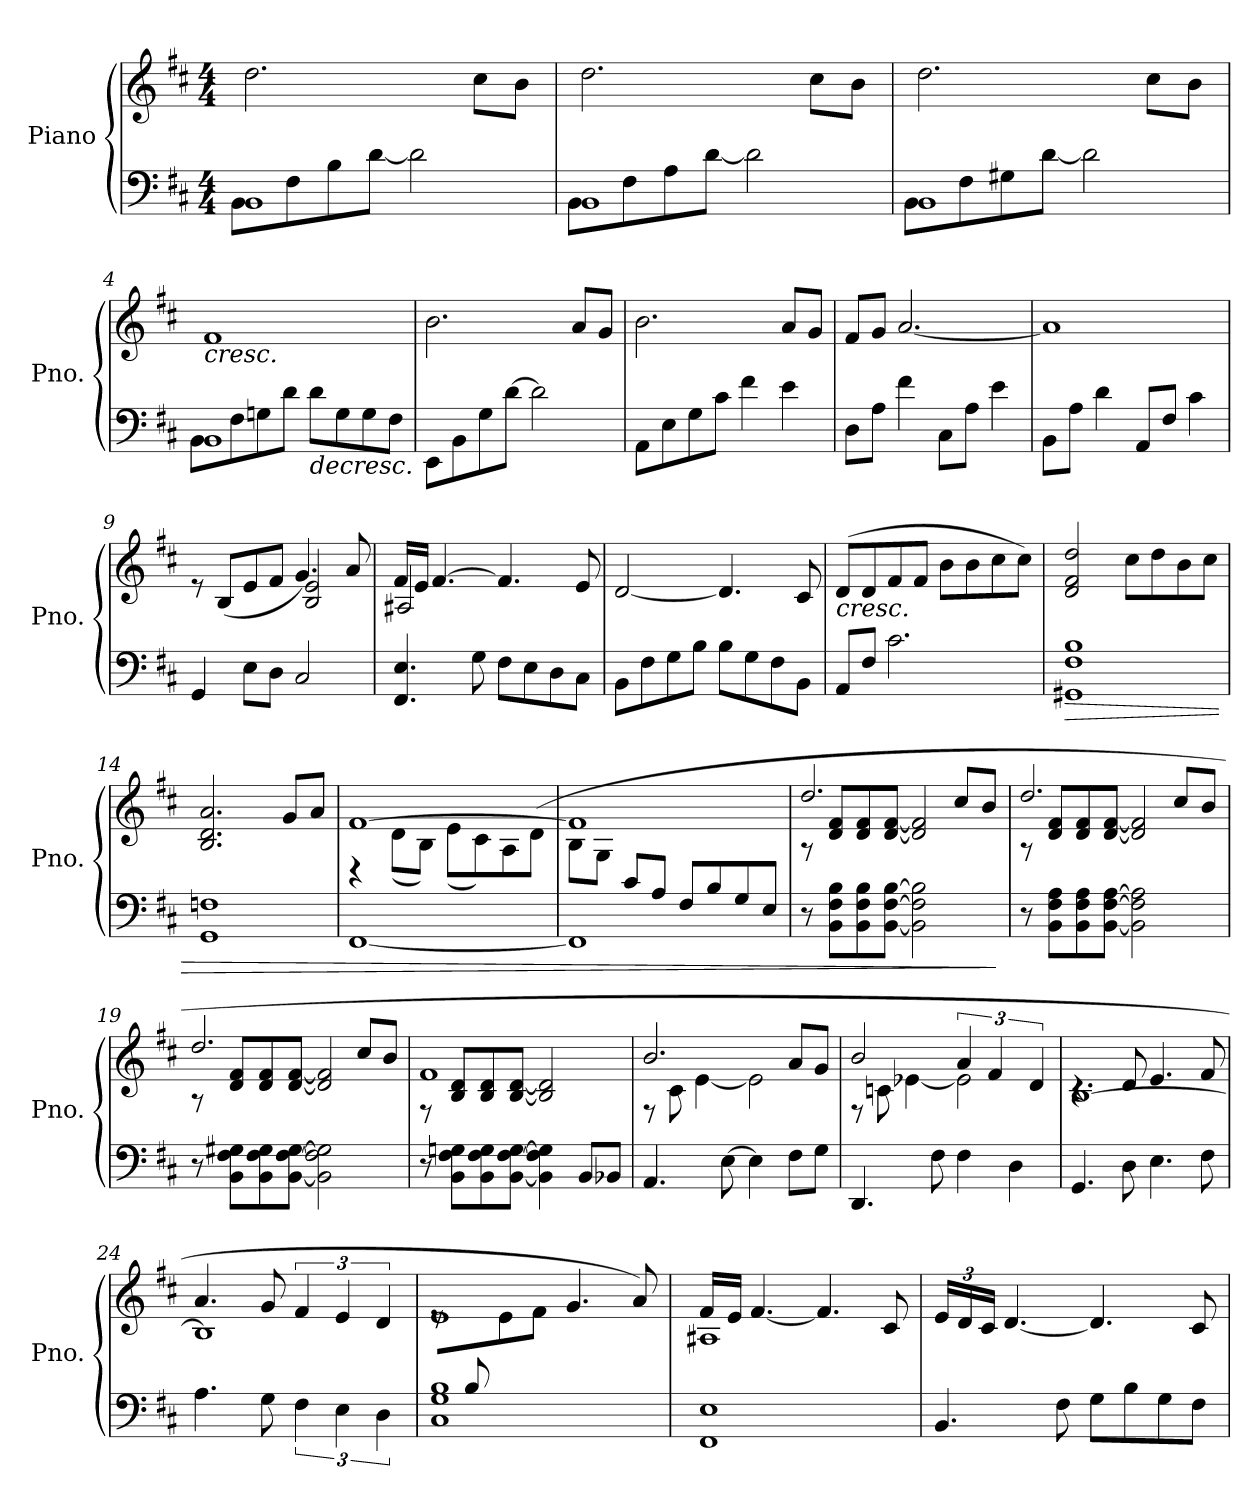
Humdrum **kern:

**kern	**kern	**dynam
*part1	*part1	*part1
*staff2	*staff1	*staff1/2
*I"Piano	*	*
*I'Pno.	*	*
*clefF4	*clefG2	*
*k[f#c#]	*k[f#c#]	*
*M4/4	*M4/4	*
=1	=1	=1
*^	*	*
1BB	8BB\L	2.dd\	.
.	8F#\	.	.
.	8B\	.	.
.	[8d\J	.	.
.	2d\]	.	.
.	.	8cc#\L	.
.	.	8b\J	.
=2	=2	=2	=2
1BB	8BB\L	2.dd\	.
.	8F#\	.	.
.	8A\	.	.
.	[8d\J	.	.
.	2d\]	.	.
.	.	8cc#\L	.
.	.	8b\J	.
=3	=3	=3	=3
1BB	8BB\L	2.dd\	.
.	8F#\	.	.
.	8G#X\	.	.
.	[8d\J	.	.
.	2d\]	.	.
.	.	8cc#\L	.
.	.	8b\J	.
=4	=4	=4	=4
!	!	!	!LO:HP:b
1BB	8BB\L	1f#	<
.	8F#\	.	.
.	8Gn\	.	.
.	8d\J	.	.
!	!	!	!LO:HP:b=2
.	8d\L	.	>
.	8G\	.	.
.	8G\	.	.
.	8F#\J	.	.
*v	*v	*	*
.	.	[
=5	=5	=5
8EE\L	2.b\	.
8BB\	.	.
8G\	.	.
[8d\J	.	.
2d\]	.	.
.	8a/L	.
.	8g/J	.
!!LO:LB:g=z
=6	=6	=6
8AA\L	2.b\	.
8E\	.	.
8G\	.	.
8c#\J	.	.
4f#\	.	.
4e\	8a/L	.
.	8g/J	.
=7	=7	=7
8D\L	8f#/L	.
8A\J	8g/J	.
4f#\	[2.a/	.
8C#\L	.	.
8A\J	.	.
4e\	.	.
=8	=8	=8
8BB\L	1a]	.
8A\J	.	.
4d\	.	.
8AA/L	.	.
8F#/J	.	.
4c#\	.	.
=9	=9	=9
*	*^	*
4GG/	8re	2ryy	.
.	(8B/L	.	.
8E\L	8e/	.	.
8D\J	8f#/J	.	.
2C#/	4.g/)	2B/ 2e/	.
.	8a/	.	.
=10	=10	=10	=10
4.FF#/ 4.E/	16f#/LL	2A#X/	.
.	16e/JJ	.	.
.	[4.f#/	.	.
8G\	.	.	.
8F#\L	4.f#/]	2ryy	.
8E\	.	.	.
8D\	.	.	.
8C#\J	8e/	.	.
*	*v	*v	*
!!LO:LB:g=z
=11	=11	=11
8BB\L	[2d/	.
8F#\	.	.
8G\	.	.
8B\J	.	.
8B\L	4.d/]	.
8G\	.	.
8F#\	.	.
8BB\J	8c#/	.
=12	=12	=12
!	!	!LO:HP:b
8AA/L	(8d/L	<
8F#/J	8d/	.
2.c#\	8f#/	.
.	8f#/J	.
.	8b\L	.
.	8b\	.
.	8cc#\	.
.	8cc#\J)	.
.	.	]
=13	=13	=13
!	!	!LO:HP:b=2
1GG#X 1F# 1B	2d/ 2f#/ 2dd/	>
.	8cc#\L	.
.	8dd\	.
.	8b\	.
.	8cc#\J	.
.	.	[
=14	=14	=14
1GG 1Fn	2.B/ 2.d/ 2.a/	.
.	8g/L	.
.	8a/J	.
=15	=15	=15
*	*^	*
[1FF#	[1f#	4rD	.
.	.	(8d\L	.
.	.	8B\J)	.
.	.	(8e\L	.
.	.	8c#\)	.
.	.	8A\	.
.	.	(8d\J	.
=16	=16	=16	=16
*^	*	*	*
4ryy	1FF#]	1f#]	8B\L	.
.	.	.	8G\J	.
8c#/L)	.	.	2.ryy	.
8A/J	.	.	.	.
8F#/L	.	.	.	.
8B/	.	.	.	.
8G/	.	.	.	.
8E/J	.	.	.	.
*v	*v	*	*	*
!!LO:LB:g=z	!!
=17	=17	=17	=17
8r	2.dd/	8rA	.
8BB\ 8F#\ 8B\L	.	8d/ 8f#/L	.
8BB\ 8F#\ 8B\	.	8d/ 8f#/	.
[8BB\ [8F#\ [8B\J	.	[8d/ [8f#/J	.
2BB\] 2F#\] 2B\]	.	2d/] 2f#/]	.
.	8cc#/L	.	.
.	8b/J	.	.
*	*v	*v	*
.	.	]
=18	=18	=18
*	*^	*
8r	2.dd/	8rA	.
8BB\ 8F#\ 8A\L	.	8d/ 8f#/L	.
8BB\ 8F#\ 8A\	.	8d/ 8f#/	.
[8BB\ [8F#\ [8A\J	.	[8d/ [8f#/J	.
2BB\] 2F#\] 2A\]	.	2d/] 2f#/]	.
.	8cc#/L	.	.
.	8b/J	.	.
=19	=19	=19	=19
8r	2.dd/	8rA	.
8BB\ 8F#\ 8G#X\L	.	8d/ 8f#/L	.
8BB\ 8F#\ 8G#\	.	8d/ 8f#/	.
[8BB\ [8F#\ [8G#\J	.	[8d/ [8f#/J	.
2BB\] 2F#\] 2G#\]	.	2d/] 2f#/]	.
.	8cc#/L	.	.
.	8b/J	.	.
=20	=20	=20	=20
8r	1f#	8rF	.
8BB\ 8F#\ 8Gn\L	.	8B/ 8d/L	.
8BB\ 8F#\ 8G\	.	8B/ 8d/	.
[8BB\ [8F#\ [8G\J	.	[8B/ [8d/J	.
4BB\] 4F#\] 4G\]	.	2B/] 2d/]	.
8BB/L	.	.	.
8BB-X/J	.	.	.
=21	=21	=21	=21
4.AA/	2.b/	8rF	.
.	.	8c#\	.
.	.	[4e\	.
[8E\	.	.	.
4E\]	.	2e\]	.
8F#\L	8a/L	.	.
8G\J	8g/J	.	.
!!LO:LB:g=z	!!
=22	=22	=22	=22
4.DD/	2b/	8rF	.
.	.	8cni\	.
.	.	[4e-X\	.
8F#\	.	.	.
4F#\	6a/	2e-\]	.
.	6f#/	.	.
4D\	.	.	.
.	6d/	.	.
=23	=23	=23	=23
4.GG/	[1B	4.rc	.
8D\	.	8d/	.
4.E\	.	4.e/	.
8F#\	.	8f#/	.
=24	=24	=24	=24
4.A\	1B]	4.a/	.
8G\	.	8g/	.
6F#\	.	6f#/	.
6E\	.	6e/	.
6D\	.	6d/	.
=25	=25	=25	=25
*^	*	*	*
8ryy	1C# 1G 1B	1e	8re	.
(8B/L	.	.	8ryy	.
2.ryy	.	.	8e\	.
.	.	.	8f#\J	.
.	.	.	4.g/	.
.	.	.	8a/)	.
*v	*v	*	*	*
=26	=26	=26	=26
1FF# 1E	1A#X	16f#/LL	.
.	.	16e/JJ	.
.	.	[4.f#/	.
.	.	4.f#/]	.
.	.	8c#/	.
*	*v	*v	*
!!LO:LB:g=z
=27	=27	=27
*	*Xbrackettup	*
4.BB/	24e/LL	.
.	24d/	.
.	24c#/JJ	.
.	[4.d/	.
8F#\	.	.
8G\L	4.d/]	.
8B\	.	.
8G\	.	.
8F#\J	8c#/	.
=	=	=
*-	*-	*-
